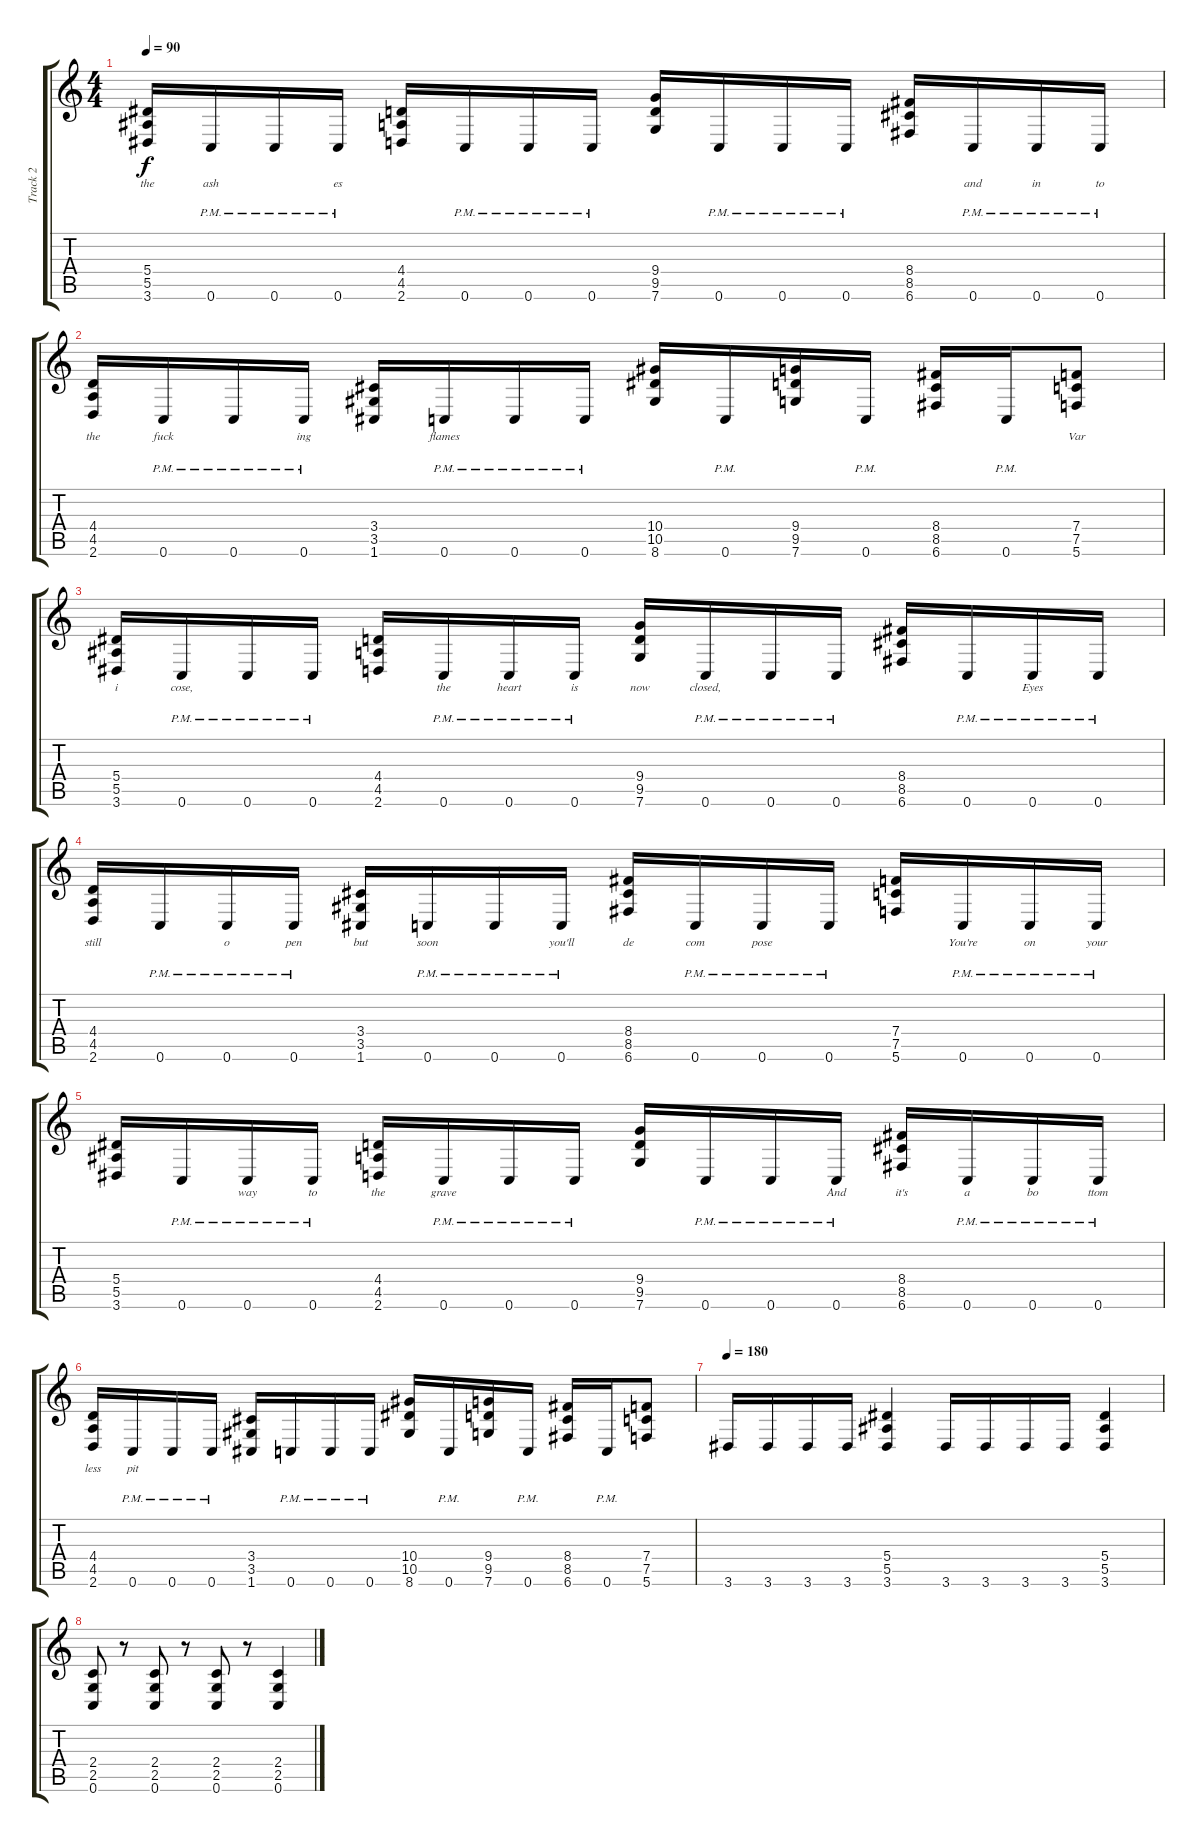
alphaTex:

\track ("Track 2" "Track 2") {instrument distortionguitar}
\staff {score tabs}
\tuning (C4 G3 Eb3 Bb2 F2 C2) {hide}
\ts (4 4)
\tempo 90
\clef g2
\ks c
(5.4 5.5 3.6).16{lyrics (0 "the") lyrics (1 "") lyrics (2 "") lyrics (3 "") lyrics (4 "") dy f} 0.6{pm}.16{lyrics (0 "ash") lyrics (1 "") lyrics (2 "") lyrics (3 "") lyrics (4 "")} 0.6{pm}.16{lyrics (0 "") lyrics (1 "") lyrics (2 "") lyrics (3 "") lyrics (4 "")} 0.6{pm}.16{lyrics (0 "es") lyrics (1 "") lyrics (2 "") lyrics (3 "") lyrics (4 "")} (4.4 4.5 2.6).16{lyrics (0 "") lyrics (1 "") lyrics (2 "") lyrics (3 "") lyrics (4 "")} 0.6{pm}.16{lyrics (0 "") lyrics (1 "") lyrics (2 "") lyrics (3 "") lyrics (4 "")} 0.6{pm}.16{lyrics (0 "") lyrics (1 "") lyrics (2 "") lyrics (3 "") lyrics (4 "")} 0.6{pm}.16{lyrics (0 "") lyrics (1 "") lyrics (2 "") lyrics (3 "") lyrics (4 "")} (9.4 9.5 7.6).16{lyrics (0 "") lyrics (1 "") lyrics (2 "") lyrics (3 "") lyrics (4 "")} 0.6{pm}.16{lyrics (0 "") lyrics (1 "") lyrics (2 "") lyrics (3 "") lyrics (4 "")} 0.6{pm}.16{lyrics (0 "") lyrics (1 "") lyrics (2 "") lyrics (3 "") lyrics (4 "")} 0.6{pm}.16{lyrics (0 "") lyrics (1 "") lyrics (2 "") lyrics (3 "") lyrics (4 "")} (8.4 8.5 6.6).16{lyrics (0 "") lyrics (1 "") lyrics (2 "") lyrics (3 "") lyrics (4 "")} 0.6{pm}.16{lyrics (0 "and") lyrics (1 "") lyrics (2 "") lyrics (3 "") lyrics (4 "")} 0.6{pm}.16{lyrics (0 "in") lyrics (1 "") lyrics (2 "") lyrics (3 "") lyrics (4 "")} 0.6{pm}.16{lyrics (0 "to") lyrics (1 "") lyrics (2 "") lyrics (3 "") lyrics (4 "")} |
(4.4 4.5 2.6).16{lyrics (0 "the") lyrics (1 "") lyrics (2 "") lyrics (3 "") lyrics (4 "")} 0.6{pm}.16{lyrics (0 "fuck") lyrics (1 "") lyrics (2 "") lyrics (3 "") lyrics (4 "")} 0.6{pm}.16{lyrics (0 "") lyrics (1 "") lyrics (2 "") lyrics (3 "") lyrics (4 "")} 0.6{pm}.16{lyrics (0 "ing") lyrics (1 "") lyrics (2 "") lyrics (3 "") lyrics (4 "")} (3.4 3.5 1.6).16{lyrics (0 "") lyrics (1 "") lyrics (2 "") lyrics (3 "") lyrics (4 "")} 0.6{pm}.16{lyrics (0 "flames") lyrics (1 "") lyrics (2 "") lyrics (3 "") lyrics (4 "")} 0.6{pm}.16{lyrics (0 "") lyrics (1 "") lyrics (2 "") lyrics (3 "") lyrics (4 "")} 0.6{pm}.16{lyrics (0 "") lyrics (1 "") lyrics (2 "") lyrics (3 "") lyrics (4 "")} (10.4 10.5 8.6).16{lyrics (0 "") lyrics (1 "") lyrics (2 "") lyrics (3 "") lyrics (4 "")} 0.6{pm}.16{lyrics (0 "") lyrics (1 "") lyrics (2 "") lyrics (3 "") lyrics (4 "")} (9.4 9.5 7.6).16{lyrics (0 "") lyrics (1 "") lyrics (2 "") lyrics (3 "") lyrics (4 "")} 0.6{pm}.16{lyrics (0 "") lyrics (1 "") lyrics (2 "") lyrics (3 "") lyrics (4 "")} (8.4 8.5 6.6).16{lyrics (0 "") lyrics (1 "") lyrics (2 "") lyrics (3 "") lyrics (4 "")} 0.6{pm}.16{lyrics (0 "") lyrics (1 "") lyrics (2 "") lyrics (3 "") lyrics (4 "")} (7.4 7.5 5.6).8{lyrics (0 "Var") lyrics (1 "") lyrics (2 "") lyrics (3 "") lyrics (4 "")} |
(5.4 5.5 3.6).16{lyrics (0 "i") lyrics (1 "") lyrics (2 "") lyrics (3 "") lyrics (4 "")} 0.6{pm}.16{lyrics (0 "cose,") lyrics (1 "") lyrics (2 "") lyrics (3 "") lyrics (4 "")} 0.6{pm}.16{lyrics (0 "") lyrics (1 "") lyrics (2 "") lyrics (3 "") lyrics (4 "")} 0.6{pm}.16{lyrics (0 "") lyrics (1 "") lyrics (2 "") lyrics (3 "") lyrics (4 "")} (4.4 4.5 2.6).16{lyrics (0 "") lyrics (1 "") lyrics (2 "") lyrics (3 "") lyrics (4 "")} 0.6{pm}.16{lyrics (0 "the") lyrics (1 "") lyrics (2 "") lyrics (3 "") lyrics (4 "")} 0.6{pm}.16{lyrics (0 "heart") lyrics (1 "") lyrics (2 "") lyrics (3 "") lyrics (4 "")} 0.6{pm}.16{lyrics (0 "is") lyrics (1 "") lyrics (2 "") lyrics (3 "") lyrics (4 "")} (9.4 9.5 7.6).16{lyrics (0 "now") lyrics (1 "") lyrics (2 "") lyrics (3 "") lyrics (4 "")} 0.6{pm}.16{lyrics (0 "closed,") lyrics (1 "") lyrics (2 "") lyrics (3 "") lyrics (4 "")} 0.6{pm}.16{lyrics (0 "") lyrics (1 "") lyrics (2 "") lyrics (3 "") lyrics (4 "")} 0.6{pm}.16{lyrics (0 "") lyrics (1 "") lyrics (2 "") lyrics (3 "") lyrics (4 "")} (8.4 8.5 6.6).16{lyrics (0 "") lyrics (1 "") lyrics (2 "") lyrics (3 "") lyrics (4 "")} 0.6{pm}.16{lyrics (0 "") lyrics (1 "") lyrics (2 "") lyrics (3 "") lyrics (4 "")} 0.6{pm}.16{lyrics (0 "Eyes") lyrics (1 "") lyrics (2 "") lyrics (3 "") lyrics (4 "")} 0.6{pm}.16{lyrics (0 "") lyrics (1 "") lyrics (2 "") lyrics (3 "") lyrics (4 "")} |
(4.4 4.5 2.6).16{lyrics (0 "still") lyrics (1 "") lyrics (2 "") lyrics (3 "") lyrics (4 "")} 0.6{pm}.16{lyrics (0 "") lyrics (1 "") lyrics (2 "") lyrics (3 "") lyrics (4 "")} 0.6{pm}.16{lyrics (0 "o") lyrics (1 "") lyrics (2 "") lyrics (3 "") lyrics (4 "")} 0.6{pm}.16{lyrics (0 "pen") lyrics (1 "") lyrics (2 "") lyrics (3 "") lyrics (4 "")} (3.4 3.5 1.6).16{lyrics (0 "but") lyrics (1 "") lyrics (2 "") lyrics (3 "") lyrics (4 "")} 0.6{pm}.16{lyrics (0 "soon") lyrics (1 "") lyrics (2 "") lyrics (3 "") lyrics (4 "")} 0.6{pm}.16{lyrics (0 "") lyrics (1 "") lyrics (2 "") lyrics (3 "") lyrics (4 "")} 0.6{pm}.16{lyrics (0 "you'll") lyrics (1 "") lyrics (2 "") lyrics (3 "") lyrics (4 "")} (8.4 8.5 6.6).16{lyrics (0 "de") lyrics (1 "") lyrics (2 "") lyrics (3 "") lyrics (4 "")} 0.6{pm}.16{lyrics (0 "com") lyrics (1 "") lyrics (2 "") lyrics (3 "") lyrics (4 "")} 0.6{pm}.16{lyrics (0 "pose") lyrics (1 "") lyrics (2 "") lyrics (3 "") lyrics (4 "")} 0.6{pm}.16{lyrics (0 "") lyrics (1 "") lyrics (2 "") lyrics (3 "") lyrics (4 "")} (7.4 7.5 5.6).16{lyrics (0 "") lyrics (1 "") lyrics (2 "") lyrics (3 "") lyrics (4 "")} 0.6{pm}.16{lyrics (0 "You're") lyrics (1 "") lyrics (2 "") lyrics (3 "") lyrics (4 "")} 0.6{pm}.16{lyrics (0 "on") lyrics (1 "") lyrics (2 "") lyrics (3 "") lyrics (4 "")} 0.6{pm}.16{lyrics (0 "your") lyrics (1 "") lyrics (2 "") lyrics (3 "") lyrics (4 "")} |
(5.4 5.5 3.6).16{lyrics (0 "") lyrics (1 "") lyrics (2 "") lyrics (3 "") lyrics (4 "")} 0.6{pm}.16{lyrics (0 "") lyrics (1 "") lyrics (2 "") lyrics (3 "") lyrics (4 "")} 0.6{pm}.16{lyrics (0 "way") lyrics (1 "") lyrics (2 "") lyrics (3 "") lyrics (4 "")} 0.6{pm}.16{lyrics (0 "to") lyrics (1 "") lyrics (2 "") lyrics (3 "") lyrics (4 "")} (4.4 4.5 2.6).16{lyrics (0 "the") lyrics (1 "") lyrics (2 "") lyrics (3 "") lyrics (4 "")} 0.6{pm}.16{lyrics (0 "grave") lyrics (1 "") lyrics (2 "") lyrics (3 "") lyrics (4 "")} 0.6{pm}.16{lyrics (0 "") lyrics (1 "") lyrics (2 "") lyrics (3 "") lyrics (4 "")} 0.6{pm}.16{lyrics (0 "") lyrics (1 "") lyrics (2 "") lyrics (3 "") lyrics (4 "")} (9.4 9.5 7.6).16{lyrics (0 "") lyrics (1 "") lyrics (2 "") lyrics (3 "") lyrics (4 "")} 0.6{pm}.16{lyrics (0 "") lyrics (1 "") lyrics (2 "") lyrics (3 "") lyrics (4 "")} 0.6{pm}.16{lyrics (0 "") lyrics (1 "") lyrics (2 "") lyrics (3 "") lyrics (4 "")} 0.6{pm}.16{lyrics (0 "And") lyrics (1 "") lyrics (2 "") lyrics (3 "") lyrics (4 "")} (8.4 8.5 6.6).16{lyrics (0 "it's") lyrics (1 "") lyrics (2 "") lyrics (3 "") lyrics (4 "")} 0.6{pm}.16{lyrics (0 "a") lyrics (1 "") lyrics (2 "") lyrics (3 "") lyrics (4 "")} 0.6{pm}.16{lyrics (0 "bo") lyrics (1 "") lyrics (2 "") lyrics (3 "") lyrics (4 "")} 0.6{pm}.16{lyrics (0 "ttom") lyrics (1 "") lyrics (2 "") lyrics (3 "") lyrics (4 "")} |
(4.4 4.5 2.6).16{lyrics (0 "less") lyrics (1 "") lyrics (2 "") lyrics (3 "") lyrics (4 "")} 0.6{pm}.16{lyrics (0 "pit") lyrics (1 "") lyrics (2 "") lyrics (3 "") lyrics (4 "")} 0.6{pm}.16 0.6{pm}.16 (3.4 3.5 1.6).16 0.6{pm}.16 0.6{pm}.16 0.6{pm}.16 (10.4 10.5 8.6).16 0.6{pm}.16 (9.4 9.5 7.6).16 0.6{pm}.16 (8.4 8.5 6.6).16 0.6{pm}.16 (7.4 7.5 5.6).8 |
\tempo 180
3.6.16 3.6.16 3.6.16 3.6.16 (5.4 5.5 3.6).4 3.6.16 3.6.16 3.6.16 3.6.16 (5.4 5.5 3.6).4 |
(2.4 2.5 0.6).8 r.8 (2.4 2.5 0.6).8 r.8 (2.4 2.5 0.6).8 r.8 (2.4 2.5 0.6).4
